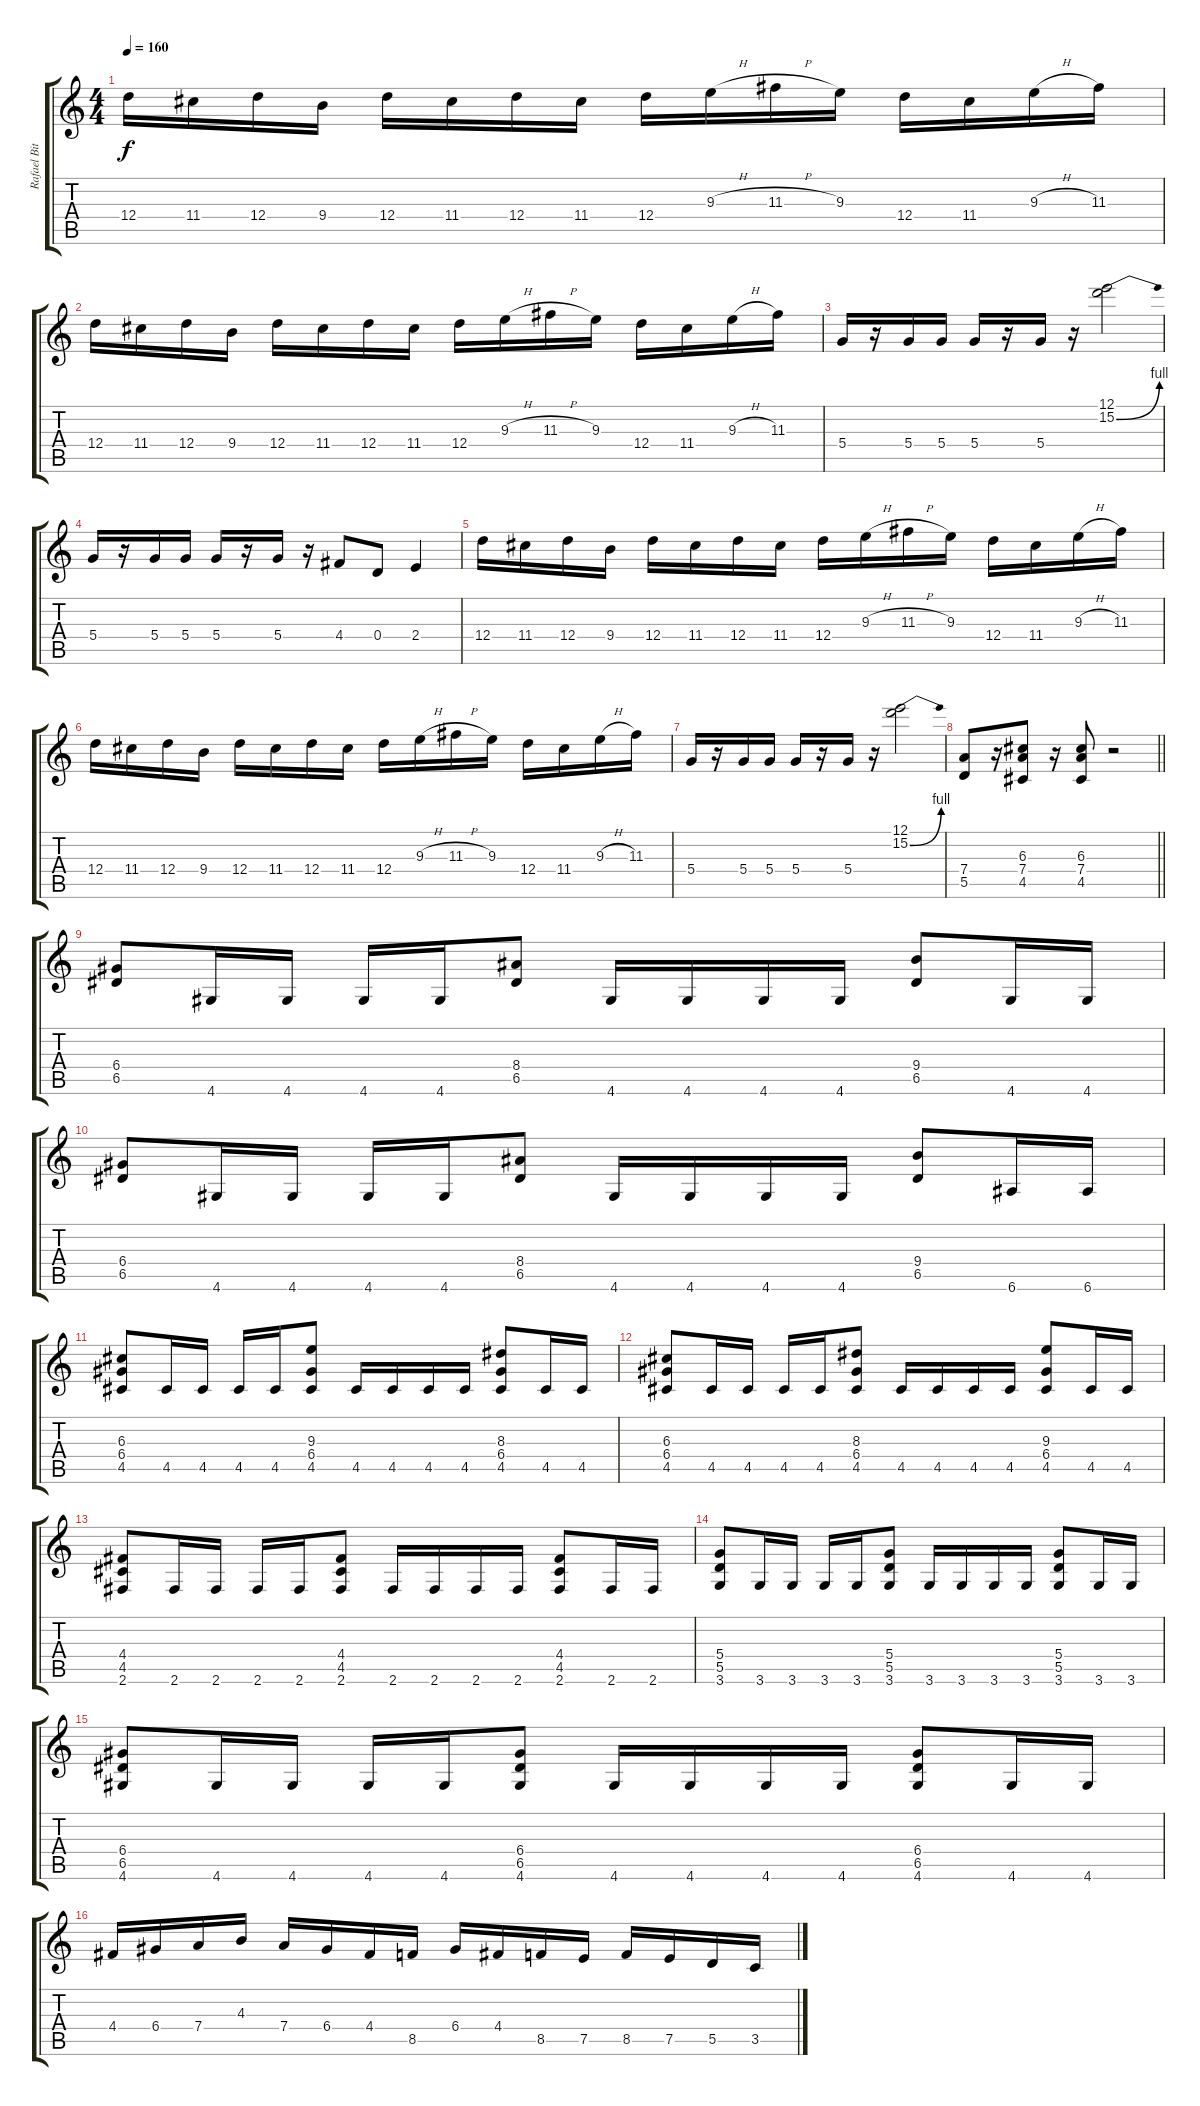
\track ("Rafael Bittencourt" "Rafael Bit") {instrument distortionguitar}
\staff {score tabs}
\tuning (E4 B3 G3 D3 A2 E2) {hide}
\ts (4 4)
\tempo 160
\clef g2
\ks c
12.4.16{dy f} 11.4.16 12.4.16 9.4.16 12.4.16 11.4.16 12.4.16 11.4.16 12.4.16 9.3{h}.16 11.3{h}.16 9.3.16 12.4.16 11.4.16 9.3{h}.16 11.3.16 |
12.4.16 11.4.16 12.4.16 9.4.16 12.4.16 11.4.16 12.4.16 11.4.16 12.4.16 9.3{h}.16 11.3{h}.16 9.3.16 12.4.16 11.4.16 9.3{h}.16 11.3.16 |
5.4.16 r.16 5.4.16 5.4.16 5.4.16 r.16 5.4.16 r.16 (12.1 15.2{be (bend 0 0 60 4)}).2 |
5.4.16 r.16 5.4.16 5.4.16 5.4.16 r.16 5.4.16 r.16 4.4.8 0.4.8 2.4.4 |
12.4.16 11.4.16 12.4.16 9.4.16 12.4.16 11.4.16 12.4.16 11.4.16 12.4.16 9.3{h}.16 11.3{h}.16 9.3.16 12.4.16 11.4.16 9.3{h}.16 11.3.16 |
12.4.16 11.4.16 12.4.16 9.4.16 12.4.16 11.4.16 12.4.16 11.4.16 12.4.16 9.3{h}.16 11.3{h}.16 9.3.16 12.4.16 11.4.16 9.3{h}.16 11.3.16 |
5.4.16 r.16 5.4.16 5.4.16 5.4.16 r.16 5.4.16 r.16 (12.1 15.2{be (bend 0 0 60 4)}).2 |
\barLineRight lightlight
(7.4 5.5).8 r.16 (6.3 7.4 4.5).8 r.16 (6.3 7.4 4.5).8 r.2 |
(6.4 6.5).8 4.6.16 4.6.16 4.6.16 4.6.16 (8.4 6.5).8 4.6.16 4.6.16 4.6.16 4.6.16 (9.4 6.5).8 4.6.16 4.6.16 |
(6.4 6.5).8 4.6.16 4.6.16 4.6.16 4.6.16 (8.4 6.5).8 4.6.16 4.6.16 4.6.16 4.6.16 (9.4 6.5).8 6.6.16 6.6.16 |
(6.3 6.4 4.5).8 4.5.16 4.5.16 4.5.16 4.5.16 (9.3 6.4 4.5).8 4.5.16 4.5.16 4.5.16 4.5.16 (8.3 6.4 4.5).8 4.5.16 4.5.16 |
(6.3 6.4 4.5).8 4.5.16 4.5.16 4.5.16 4.5.16 (8.3 6.4 4.5).8 4.5.16 4.5.16 4.5.16 4.5.16 (9.3 6.4 4.5).8 4.5.16 4.5.16 |
(4.4 4.5 2.6).8 2.6.16 2.6.16 2.6.16 2.6.16 (4.4 4.5 2.6).8 2.6.16 2.6.16 2.6.16 2.6.16 (4.4 4.5 2.6).8 2.6.16 2.6.16 |
(5.4 5.5 3.6).8 3.6.16 3.6.16 3.6.16 3.6.16 (5.4 5.5 3.6).8 3.6.16 3.6.16 3.6.16 3.6.16 (5.4 5.5 3.6).8 3.6.16 3.6.16 |
(6.4 6.5 4.6).8 4.6.16 4.6.16 4.6.16 4.6.16 (6.4 6.5 4.6).8 4.6.16 4.6.16 4.6.16 4.6.16 (6.4 6.5 4.6).8 4.6.16 4.6.16 |
4.4.16 6.4.16 7.4.16 4.3.16 7.4.16 6.4.16 4.4.16 8.5.16 6.4.16 4.4.16 8.5.16 7.5.16 8.5.16 7.5.16 5.5.16 3.5.16
